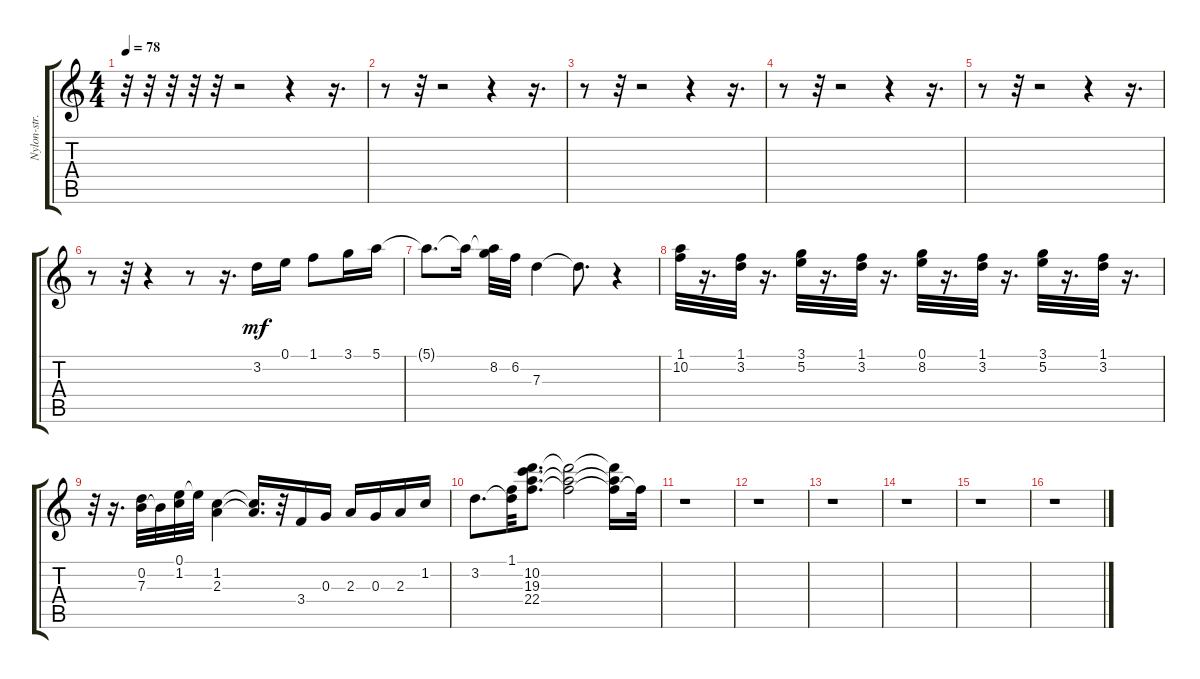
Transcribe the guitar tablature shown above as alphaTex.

\track ("Nylon-str.Gt        " "Nylon-str.") {instrument acousticguitarnylon}
\staff {score tabs}
\tuning (E4 B3 G3 D3 A2 E2) {hide}
\ts (4 4)
\tempo 78
\clef g2
\ks c
r.32{dy mf instrument acousticguitarnylon} r.32 r.32 r.32 r.32 r.2 r.4 r.16{d} |
r.8 r.32 r.2 r.4 r.16{d} |
r.8 r.32 r.2 r.4 r.16{d} |
r.8 r.32 r.2 r.4 r.16{d} |
r.8 r.32 r.2 r.4 r.16{d} |
r.8 r.32 r.4 r.8 r.16{d} 3.2.16 0.1.16 1.1.8 3.1.16 5.1.16 |
5.1{t}.8{d} 5.1{t}.16 (5.1{t} 8.2).32 6.2.32 7.3.4 7.3{t}.8{d} r.4 |
(1.1 10.2).32 r.16{d} (1.1 3.2).32 r.16{d} (3.1 5.2).32 r.16{d} (1.1 3.2).32 r.16{d} (0.1 8.2).32 r.16{d} (1.1 3.2).32 r.16{d} (3.1 5.2).32 r.16{d} (1.1 3.2).32 r.16{d} |
r.32 r.16{d} (0.2 7.3).32 0.2{t}.32 (0.1 1.2).32 0.1{t}.32 (1.2 2.3).4 (1.2{t} 2.3{t}).16{d} r.32 3.4.16 0.3.16 2.3.16 0.3.16 2.3.16 1.2.16 |
3.2.8{d} (1.1 3.2{t}).32 (1.1{t} 10.2 19.3 22.4).8{d} (1.1{t} 10.2{t} 19.3{t}).2 (1.1{t} 10.2{t} 19.3{t}).16 1.1{t}.32 |
r.1 |
r.1 |
r.1 |
r.1 |
r.1 |
r.1
